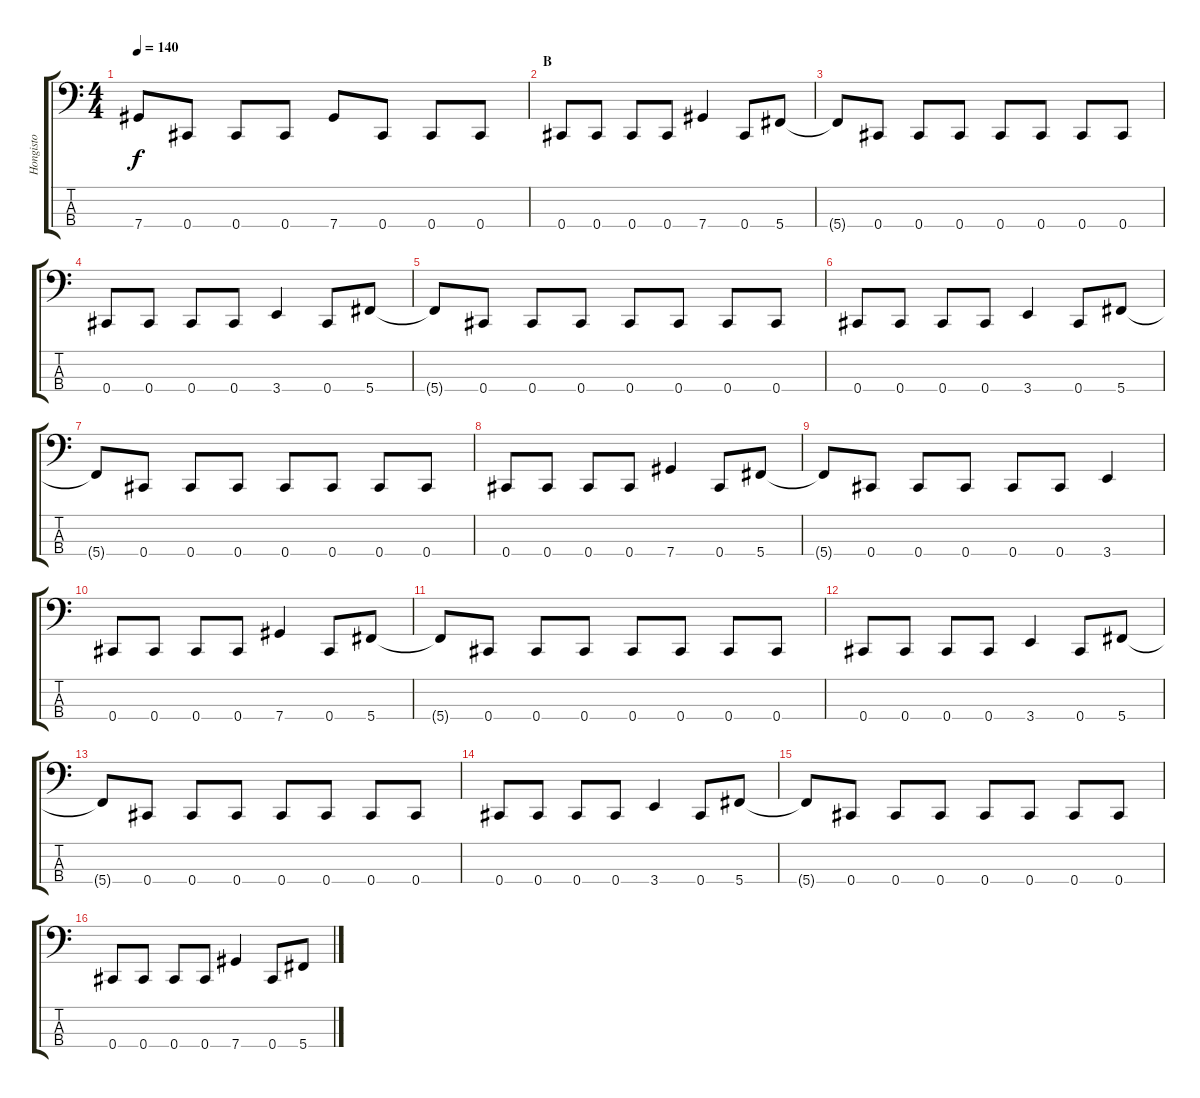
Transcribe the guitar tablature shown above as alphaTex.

\track ("Hongisto" "Hongisto") {instrument electricbassfinger}
\staff {score tabs}
\tuning (Gb2 Db2 Ab1 Db1) {hide}
\ts (4 4)
\tempo 140
\clef f4
\ks c
7.4.8{dy f} 0.4.8 0.4.8 0.4.8 7.4.8 0.4.8 0.4.8 0.4.8 |
\section ("" "B")
0.4.8 0.4.8 0.4.8 0.4.8 7.4.4 0.4.8 5.4.8 |
5.4{t}.8 0.4.8 0.4.8 0.4.8 0.4.8 0.4.8 0.4.8 0.4.8 |
0.4.8 0.4.8 0.4.8 0.4.8 3.4.4 0.4.8 5.4.8 |
5.4{t}.8 0.4.8 0.4.8 0.4.8 0.4.8 0.4.8 0.4.8 0.4.8 |
0.4.8 0.4.8 0.4.8 0.4.8 3.4.4 0.4.8 5.4.8 |
5.4{t}.8 0.4.8 0.4.8 0.4.8 0.4.8 0.4.8 0.4.8 0.4.8 |
0.4.8 0.4.8 0.4.8 0.4.8 7.4.4 0.4.8 5.4.8 |
5.4{t}.8 0.4.8 0.4.8 0.4.8 0.4.8 0.4.8 3.4.4 |
0.4.8 0.4.8 0.4.8 0.4.8 7.4.4 0.4.8 5.4.8 |
5.4{t}.8 0.4.8 0.4.8 0.4.8 0.4.8 0.4.8 0.4.8 0.4.8 |
0.4.8 0.4.8 0.4.8 0.4.8 3.4.4 0.4.8 5.4.8 |
5.4{t}.8 0.4.8 0.4.8 0.4.8 0.4.8 0.4.8 0.4.8 0.4.8 |
0.4.8 0.4.8 0.4.8 0.4.8 3.4.4 0.4.8 5.4.8 |
5.4{t}.8 0.4.8 0.4.8 0.4.8 0.4.8 0.4.8 0.4.8 0.4.8 |
0.4.8 0.4.8 0.4.8 0.4.8 7.4.4 0.4.8 5.4.8
